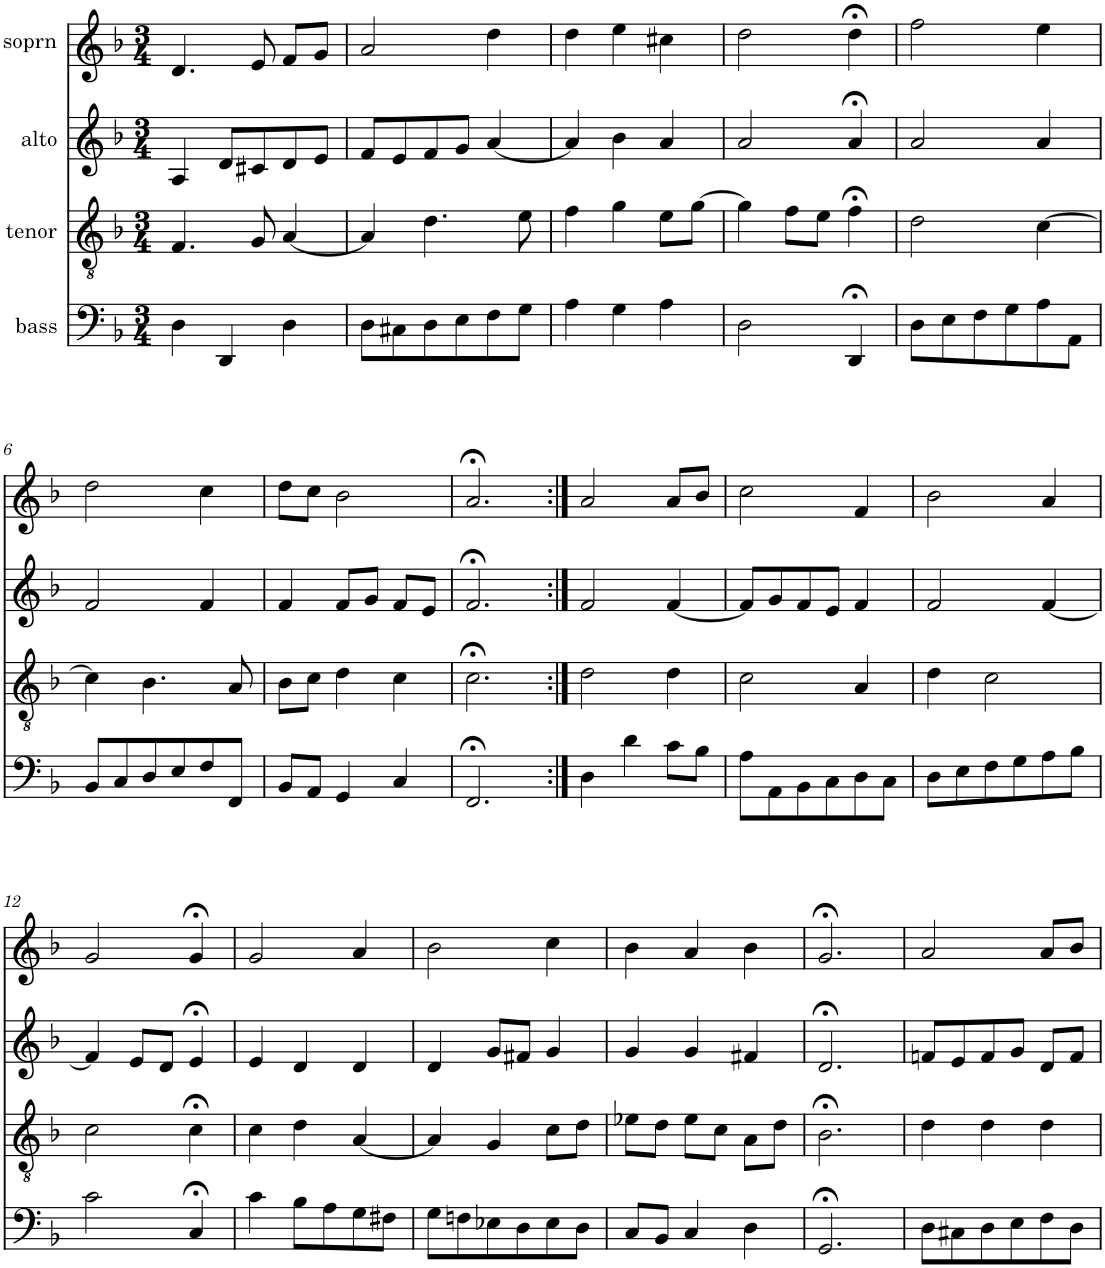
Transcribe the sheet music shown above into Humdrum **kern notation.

**kern	**kern	**kern	**kern
*part4	*part3	*part2	*part1
*staff4	*staff3	*staff2	*staff1
*I"bass	*I"tenor	*I"alto	*I"soprn
*clefF4	*clefGv2	*clefG2	*clefG2
*k[b-]	*k[b-]	*k[b-]	*k[b-]
*d:	*d:	*d:	*d:
*M3/4	*M3/4	*M3/4	*M3/4
=1	=1	=1	=1
4D\	4.F/	4A/	4.d/
4DD/	.	8d/L	.
.	8G/	8c#X/	8e/
4D\	[4A/	8d/	8f/L
.	.	8e/J	8g/J
=2	=2	=2	=2
8D\L	4A/]	8f/L	2a/
8C#X\	.	8e/	.
8D\	4.d\	8f/	.
8E\	.	8g/J	.
8F\	.	[4a/	4dd\
8G\J	8e\	.	.
=3	=3	=3	=3
4A\	4f\	4a/]	4dd\
4G\	4g\	4b-\	4ee\
4A\	8e\L	4a/	4cc#X\
.	[8g\J	.	.
=4	=4	=4	=4
2D\	4g\]	2a/	2dd\
.	8f\L	.	.
.	8e\J	.	.
4DD;</	4f;<\	4a;</	4dd;<\
=5	=5	=5	=5
8D\L	2d\	2a/	2ff\
8E\	.	.	.
8F\	.	.	.
8G\	.	.	.
8A\	[4c\	4a/	4ee\
8AA\J	.	.	.
!!LO:LB:g=z
=6	=6	=6	=6
8BB-/L	4c\]	2f/	2dd\
8C/	.	.	.
8D/	4.B-\	.	.
8E/	.	.	.
8F/	.	4f/	4cc\
8FF/J	8A/	.	.
=7	=7	=7	=7
8BB-/L	8B-\L	4f/	8dd\L
8AA/J	8c\J	.	8cc\J
4GG/	4d\	8f/L	2b-\
.	.	8g/J	.
4C/	4c\	8f/L	.
.	.	8e/J	.
=8	=8	=8	=8
2.FF;</	2.c;<\	2.f;</	2.a;</
=9:|!	=9:|!	=9:|!	=9:|!
4D\	2d\	2f/	2a/
4d\	.	.	.
8c\L	4d\	[4f/	8a/L
8B-\J	.	.	8b-/J
=10	=10	=10	=10
8A\L	2c\	8f/L]	2cc\
8AA\	.	8g/	.
8BB-\	.	8f/	.
8C\	.	8e/J	.
8D\	4A/	4f/	4f/
8C\J	.	.	.
=11	=11	=11	=11
8D\L	4d\	2f/	2b-\
8E\	.	.	.
8F\	2c\	.	.
8G\	.	.	.
8A\	.	[4f/	4a/
8B-\J	.	.	.
!!LO:LB:g=z
=12	=12	=12	=12
2c\	2c\	4f/]	2g/
.	.	8e/L	.
.	.	8d/J	.
4C;</	4c;<\	4e;</	4g;</
=13	=13	=13	=13
4c\	4c\	4e/	2g/
8B-\L	4d\	4d/	.
8A\	.	.	.
8G\	[4A/	4d/	4a/
8F#X\J	.	.	.
=14	=14	=14	=14
8G\L	4A/]	4d/	2b-\
8Fn\	.	.	.
8E-X\	4G/	8g/L	.
8D\	.	8f#X/J	.
8E-\	8c\L	4g/	4cc\
8D\J	8d\J	.	.
=15	=15	=15	=15
8C/L	8e-X\L	4g/	4b-\
8BB-/J	8d\J	.	.
4C/	8e-\L	4g/	4a/
.	8c\J	.	.
4D\	8A\L	4f#X/	4b-\
.	8d\J	.	.
=16	=16	=16	=16
2.GG;</	2.B-;<\	2.d;</	2.g;</
=17	=17	=17	=17
8D\L	4d\	8fn/L	2a/
8C#X\	.	8e/	.
8D\	4d\	8f/	.
8E\	.	8g/J	.
8F\	4d\	8d/L	8a/L
8D\J	.	8f/J	8b-/J
=	=	=	=
*-	*-	*-	*-
